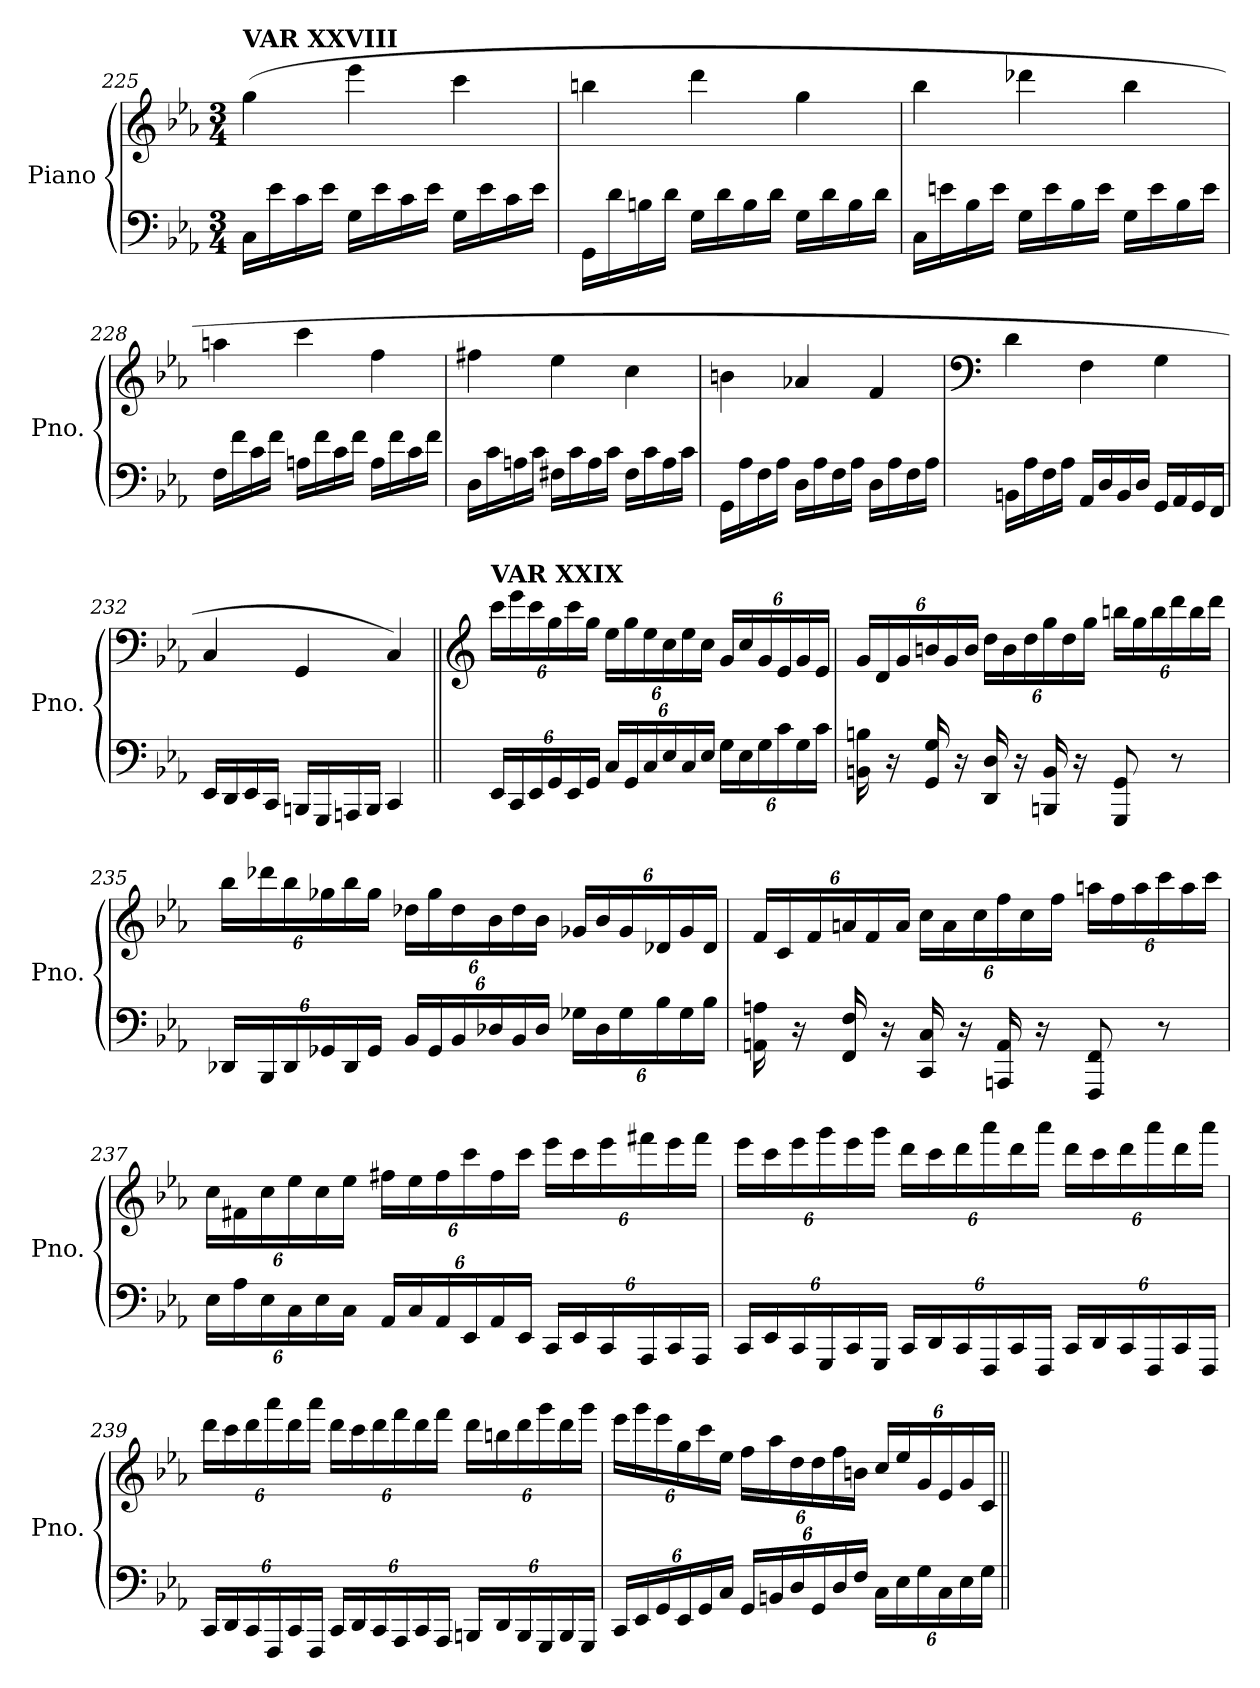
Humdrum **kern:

**kern	**kern
*part1	*part1
*staff2	*staff1
*I"Piano	*
*I'Pno.	*
*clefF4	*clefG2
*k[b-e-a-]	*k[b-e-a-]
*c:	*c:
*M3/4	*M3/4
=225	=225
!	!LO:TX:a:B:t=VAR XXVIII
16C\LL	(>4gg\
16e-\	.
16c\	.
16e-\JJ	.
16G\LL	4eee-\
16e-\	.
16c\	.
16e-\JJ	.
16G\LL	4ccc\
16e-\	.
16c\	.
16e-\JJ	.
=226	=226
16GG\LL	4bbn\
16d\	.
16Bn\	.
16d\JJ	.
16G\LL	4ddd\
16d\	.
16B\	.
16d\JJ	.
16G\LL	4gg\
16d\	.
16B\	.
16d\JJ	.
!!LO:LB:g=z
=227	=227
16C\LL	4bb-\
16en\	.
16B-\	.
16e\JJ	.
16G\LL	4ddd-X\
16e\	.
16B-\	.
16e\JJ	.
16G\LL	4bb-\
16e\	.
16B-\	.
16e\JJ	.
=228	=228
16F\LL	4aan\
16f\	.
16c\	.
16f\JJ	.
16An\LL	4ccc\
16f\	.
16c\	.
16f\JJ	.
16A\LL	4ff\
16f\	.
16c\	.
16f\JJ	.
=229	=229
16D\LL	4ff#X\
16c\	.
16An\	.
16c\JJ	.
16F#X\LL	4ee-\
16c\	.
16A\	.
16c\JJ	.
16F#\LL	4cc\
16c\	.
16A\	.
16c\JJ	.
!!LO:LB:g=z
=230	=230
16GG\LL	4bn\
16A-\	.
16F\	.
16A-\JJ	.
16D\LL	4a-X/
16A-\	.
16F\	.
16A-\JJ	.
16D\LL	4f/
16A-\	.
16F\	.
16A-\JJ	.
=231	=231
*	*clefF4
16BBn\LL	4d\
16A-\	.
16F\	.
16A-\JJ	.
16AA-/LL	4F\
16D/	.
16BB/	.
16D/JJ	.
16GG/LL	4G\
16AA-/	.
16GG/	.
16FF/JJ	.
=232	=232
16EE-/LL	4C/
16DD/	.
16EE-/	.
16CC/JJ	.
16BBBn/LL	4GG/
16GGG/	.
16AAAn/	.
16BBB/JJ	.
4CC/	4C/)
!!LO:LB:g=z
=233||	=233||
*	*clefG2
*Xbrackettup	*Xbrackettup
!	!LO:TX:a:B:t=VAR XXIX
24EE-/LL	24ccc\LL
24CC/	24eee-\
24EE-/	24ccc\
24GG/	24gg\
24EE-/	24ccc\
24GG/JJ	24gg\JJ
24C/LL	24ee-\LL
24GG/	24gg\
24C/	24ee-\
24E-/	24cc\
24C/	24ee-\
24E-/JJ	24cc\JJ
24G\LL	24g/LL
24E-\	24cc/
24G\	24g/
24c\	24e-/
24G\	24g/
24c\JJ	24e-/JJ
=234	=234
16BBn\ 16Bn\	24g/LL
.	24d/
16r	.
.	24g/
16GG/ 16G/	24bn/
.	24g/
16r	.
.	24b/JJ
16DD/ 16D/	24dd\LL
.	24b\
16r	.
.	24dd\
16BBBn/ 16BB/	24gg\
.	24dd\
16r	.
.	24gg\JJ
8GGG/ 8GG/	24bbn\LL
.	24gg\
.	24bb\
8r	24ddd\
.	24bb\
.	24ddd\JJ
!!LO:LB:g=z
=235	=235
24DD-X/LL	24bb-\LL
24BBB-/	24ddd-X\
24DD-/	24bb-\
24GG-X/	24gg-X\
24DD-/	24bb-\
24GG-/JJ	24gg-\JJ
24BB-/LL	24dd-X\LL
24GG-/	24gg-\
24BB-/	24dd-\
24D-X/	24b-\
24BB-/	24dd-\
24D-/JJ	24b-\JJ
24G-X\LL	24g-X/LL
24D-\	24b-/
24G-\	24g-/
24B-\	24d-X/
24G-\	24g-/
24B-\JJ	24d-/JJ
=236	=236
16AAn\ 16An\	24f/LL
.	24c/
16r	.
.	24f/
16FF/ 16F/	24an/
.	24f/
16r	.
.	24a/JJ
16CC/ 16C/	24cc\LL
.	24a\
16r	.
.	24cc\
16AAAn/ 16AA/	24ff\
.	24cc\
16r	.
.	24ff\JJ
8FFF/ 8FF/	24aan\LL
.	24ff\
.	24aa\
8r	24ccc\
.	24aa\
.	24ccc\JJ
!!LO:LB:g=z
=237	=237
24E-\LL	24cc\LL
24A-\	24f#X\
24E-\	24cc\
24C\	24ee-\
24E-\	24cc\
24C\JJ	24ee-\JJ
24AA-/LL	24ff#X\LL
24C/	24ee-\
24AA-/	24ff#\
24EE-/	24ccc\
24AA-/	24ff#\
24EE-/JJ	24ccc\JJ
24CC/LL	24eee-\LL
24EE-/	24ccc\
24CC/	24eee-\
24AAA-/	24fff#X\
24CC/	24eee-\
24AAA-/JJ	24fff#\JJ
=238	=238
24CC/LL	24eee-\LL
24EE-/	24ccc\
24CC/	24eee-\
24GGG/	24ggg\
24CC/	24eee-\
24GGG/JJ	24ggg\JJ
24CC/LL	24ddd\LL
24DD/	24ccc\
24CC/	24ddd\
24FFF/	24aaa-\
24CC/	24ddd\
24FFF/JJ	24aaa-\JJ
24CC/LL	24ddd\LL
24DD/	24ccc\
24CC/	24ddd\
24FFF/	24aaa-\
24CC/	24ddd\
24FFF/JJ	24aaa-\JJ
!!LO:PB:g=z
=239	=239
24CC/LL	24ddd\LL
24DD/	24ccc\
24CC/	24ddd\
24FFF/	24aaa-\
24CC/	24ddd\
24FFF/JJ	24aaa-\JJ
24CC/LL	24ddd\LL
24DD/	24ccc\
24CC/	24ddd\
24AAA-/	24fff\
24CC/	24ddd\
24AAA-/JJ	24fff\JJ
24BBBn/LL	24ddd\LL
24DD/	24bbn\
24BBB/	24ddd\
24GGG/	24ggg\
24BBB/	24ddd\
24GGG/JJ	24ggg\JJ
=240	=240
24CC/LL	24eee-\LL
24EE-/	24ggg\
24GG/	24eee-\
24EE-/	24gg\
24GG/	24ccc\
24C/JJ	24ee-\JJ
24GG/LL	24ff\LL
24BBn/	24aa-\
24D/	24dd\
24GG/	24dd\
24D/	24ff\
24F/JJ	24bn\JJ
24C\LL	24cc/LL
24E-\	24ee-/
24G\	24g/
24C\	24e-/
24E-\	24g/
24G\JJ	24c/JJ
=||	=||
*-	*-
